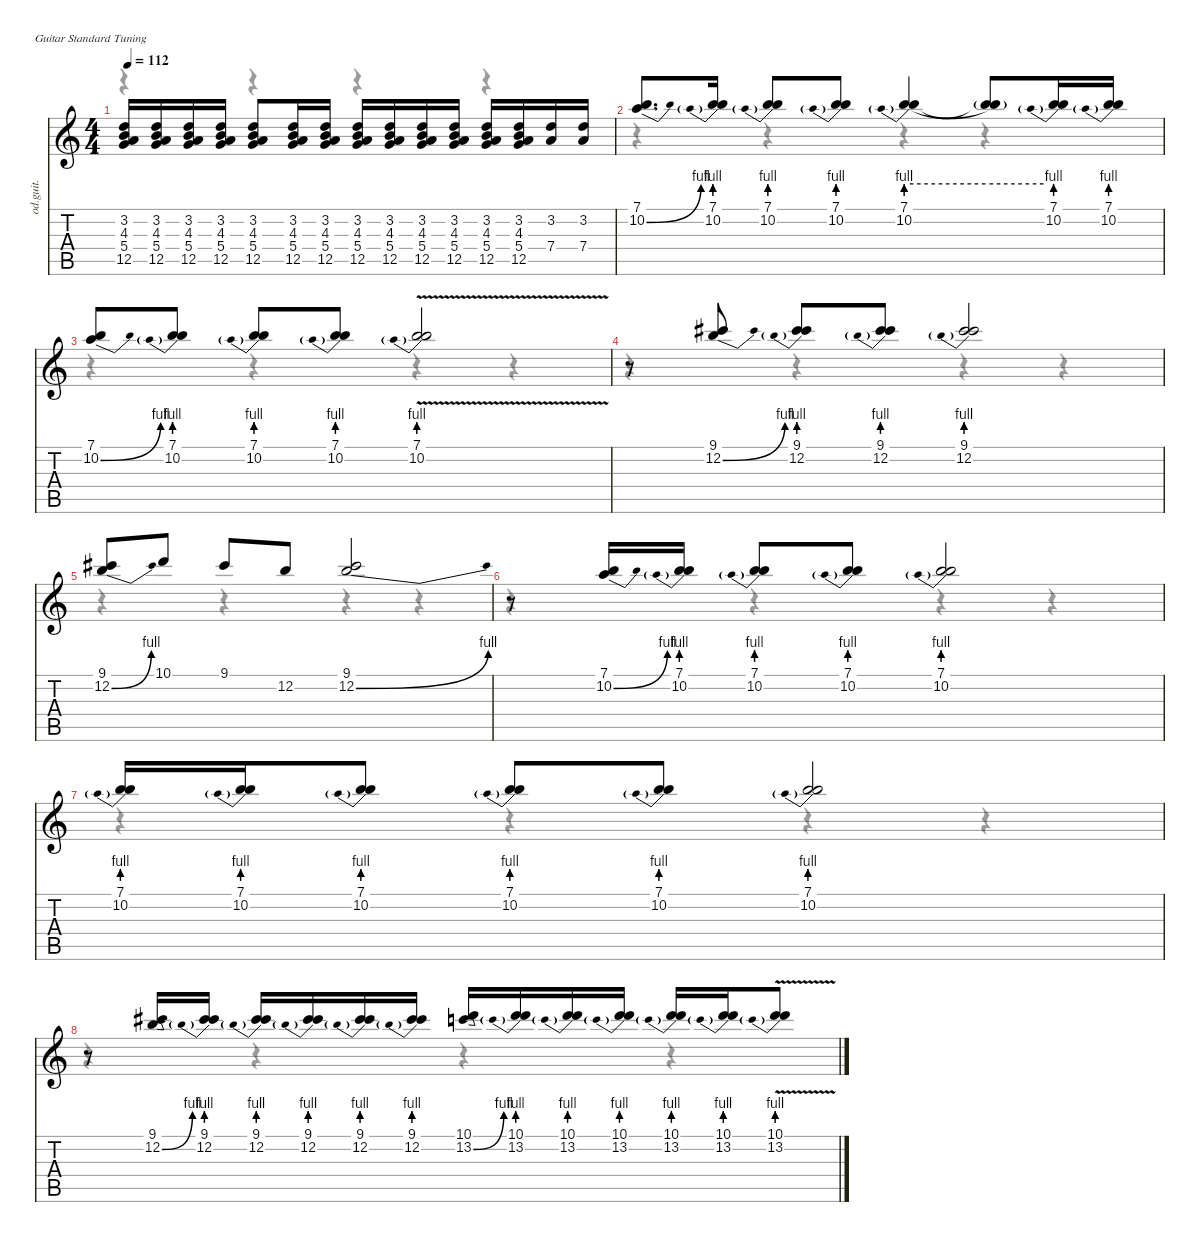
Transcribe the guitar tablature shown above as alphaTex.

\defaultSystemsLayout 4
\hideDynamics
\bracketExtendMode nobrackets
\otherSystemsTrackNameOrientation horizontal
\track ("Electric - Jimi Hendrix" "od.guit.") {instrument overdrivenguitar}
\staff {score tabs}
\tuning (E4 B3 G3 D3 A2 E2)
\voice
\ts (4 4)
\tempo 112
\clef g2
\ks c
(3.2 12.5 4.3 5.4).16{dy f beam Up} (3.2 12.5 4.3 5.4).16{beam Up} (3.2 12.5 4.3 5.4).16{beam Up} (3.2 12.5 4.3 5.4).16{beam Up} (3.2 12.5 4.3 5.4).8{beam Up} (3.2 12.5 4.3 5.4).16{beam Up} (3.2 12.5 4.3 5.4).16{beam Up} (3.2 12.5 4.3 5.4).16{beam Up} (3.2 12.5 4.3 5.4).16{beam Up} (3.2 12.5 4.3 5.4).16{beam Up} (3.2 12.5 4.3 5.4).16{beam Up} (3.2 12.5 4.3 5.4).16{beam Up} (3.2 12.5 4.3 5.4).16{beam Up} (3.2 7.4).16{beam Up} (3.2 7.4).16{beam Up} |
(7.1 10.2{be (bend 0 0 30 4)}).8{d beam Up} (7.1 10.2{be (prebend 0 4 60 4)}).16{beam Up} (7.1 10.2{be (prebend 0 4 60 4)}).8{beam Up} (7.1 10.2{be (prebend 0 4 60 4)}).8{beam Up} (7.1 10.2{be (prebend 0 4 60 4)}).4{beam Up} (7.1{t} 10.2{be (hold 0 4 60 4) t}).8{beam Up} (7.1 10.2{be (prebend 0 4 60 4)}).16{beam Up} (7.1 10.2{be (prebend 0 4 60 4)}).16{beam Up} |
(7.1 10.2{be (bend 0 0 30 4)}).8{beam Up} (7.1 10.2{be (prebend 0 4 60 4)}).8{beam Up} (7.1 10.2{be (prebend 0 4 60 4)}).8{beam Up} (7.1 10.2{be (prebend 0 4 60 4)}).8{beam Up} (7.1{v} 10.2{be (prebend 0 4 60 4)}).2{beam Up} |
r.8{beam Up} (9.1{acc #} 12.2{be (bend 0 0 30 4)}).8{beam Up} (9.1{acc #} 12.2{be (prebend 0 4 60 4)}).8{beam Up} (9.1{acc #} 12.2{be (prebend 0 4 60 4)}).8{beam Up} (9.1{acc #} 12.2{be (prebend 0 4 60 4)}).2{beam Up} |
(9.1{acc #} 12.2{be (bend 0 0 30 4)}).8{beam Up} 10.1.8{beam Up} 9.1{acc #}.8{beam Up} 12.2.8{beam Up} (9.1{acc #} 12.2{be (bend 0 0 15 4)}).2{beam Up} |
r.8{beam Up} (7.1 10.2{be (bend 0 0 30 4)}).16{beam Up} (7.1 10.2{be (prebend 0 4 60 4)}).16{beam Up} (7.1 10.2{be (prebend 0 4 60 4)}).8{beam Up} (7.1 10.2{be (prebend 0 4 60 4)}).8{beam Up} (7.1 10.2{be (prebend 0 4 60 4)}).2{beam Up} |
(7.1 10.2{be (prebend 0 4 60 4)}).16{beam Up} (7.1 10.2{be (prebend 0 4 60 4)}).16{beam Up} (7.1 10.2{be (prebend 0 4 60 4)}).8{beam Up} (7.1 10.2{be (prebend 0 4 60 4)}).8{beam Up} (7.1 10.2{be (prebend 0 4 60 4)}).8{beam Up} (7.1 10.2{be (prebend 0 4 60 4)}).2{beam Up} |
r.8{beam Up} (9.1{acc #} 12.2{be (bend 0 0 30 4)}).16{beam Up} (9.1{acc #} 12.2{be (prebend 0 4 60 4)}).16{beam Up} (9.1{acc #} 12.2{be (prebend 0 4 60 4)}).16{beam Up} (9.1{acc #} 12.2{be (prebend 0 4 60 4)}).16{beam Up} (9.1{acc #} 12.2{be (prebend 0 4 60 4)}).16{beam Up} (9.1{acc #} 12.2{be (prebend 0 4 60 4)}).16{beam Up} (10.1 13.2{be (bend 0 0 30 4)}).16{beam Up} (10.1 13.2{be (prebend 0 4 60 4)}).16{beam Up} (10.1 13.2{be (prebend 0 4 60 4)}).16{beam Up} (10.1 13.2{be (prebend 0 4 60 4)}).16{beam Up} (10.1 13.2{be (prebend 0 4 60 4)}).16{beam Up} (10.1 13.2{be (prebend 0 4 60 4)}).16{beam Up} (10.1{v} 13.2{be (prebend 0 4 60 4)}).8{beam Up}
\voice
\clef g2
\ottava regular
\simile none
\ks c
r.4{dy mf beam Down} r.4{beam Down} r.4{beam Down} r.4{beam Down} |
r.4{beam Down} r.4{beam Down} r.4{beam Down} r.4{beam Down} |
r.4{beam Down} r.4{beam Down} r.4{beam Down} r.4{beam Down} |
r.4{beam Down} r.4{beam Down} r.4{beam Down} r.4{beam Down} |
r.4{beam Down} r.4{beam Down} r.4{beam Down} r.4{beam Down} |
r.4{beam Down} r.4{beam Down} r.4{beam Down} r.4{beam Down} |
r.4{beam Down} r.4{beam Down} r.4{beam Down} r.4{beam Down} |
r.4{beam Down} r.4{beam Down} r.4{beam Down} r.4{beam Down}
